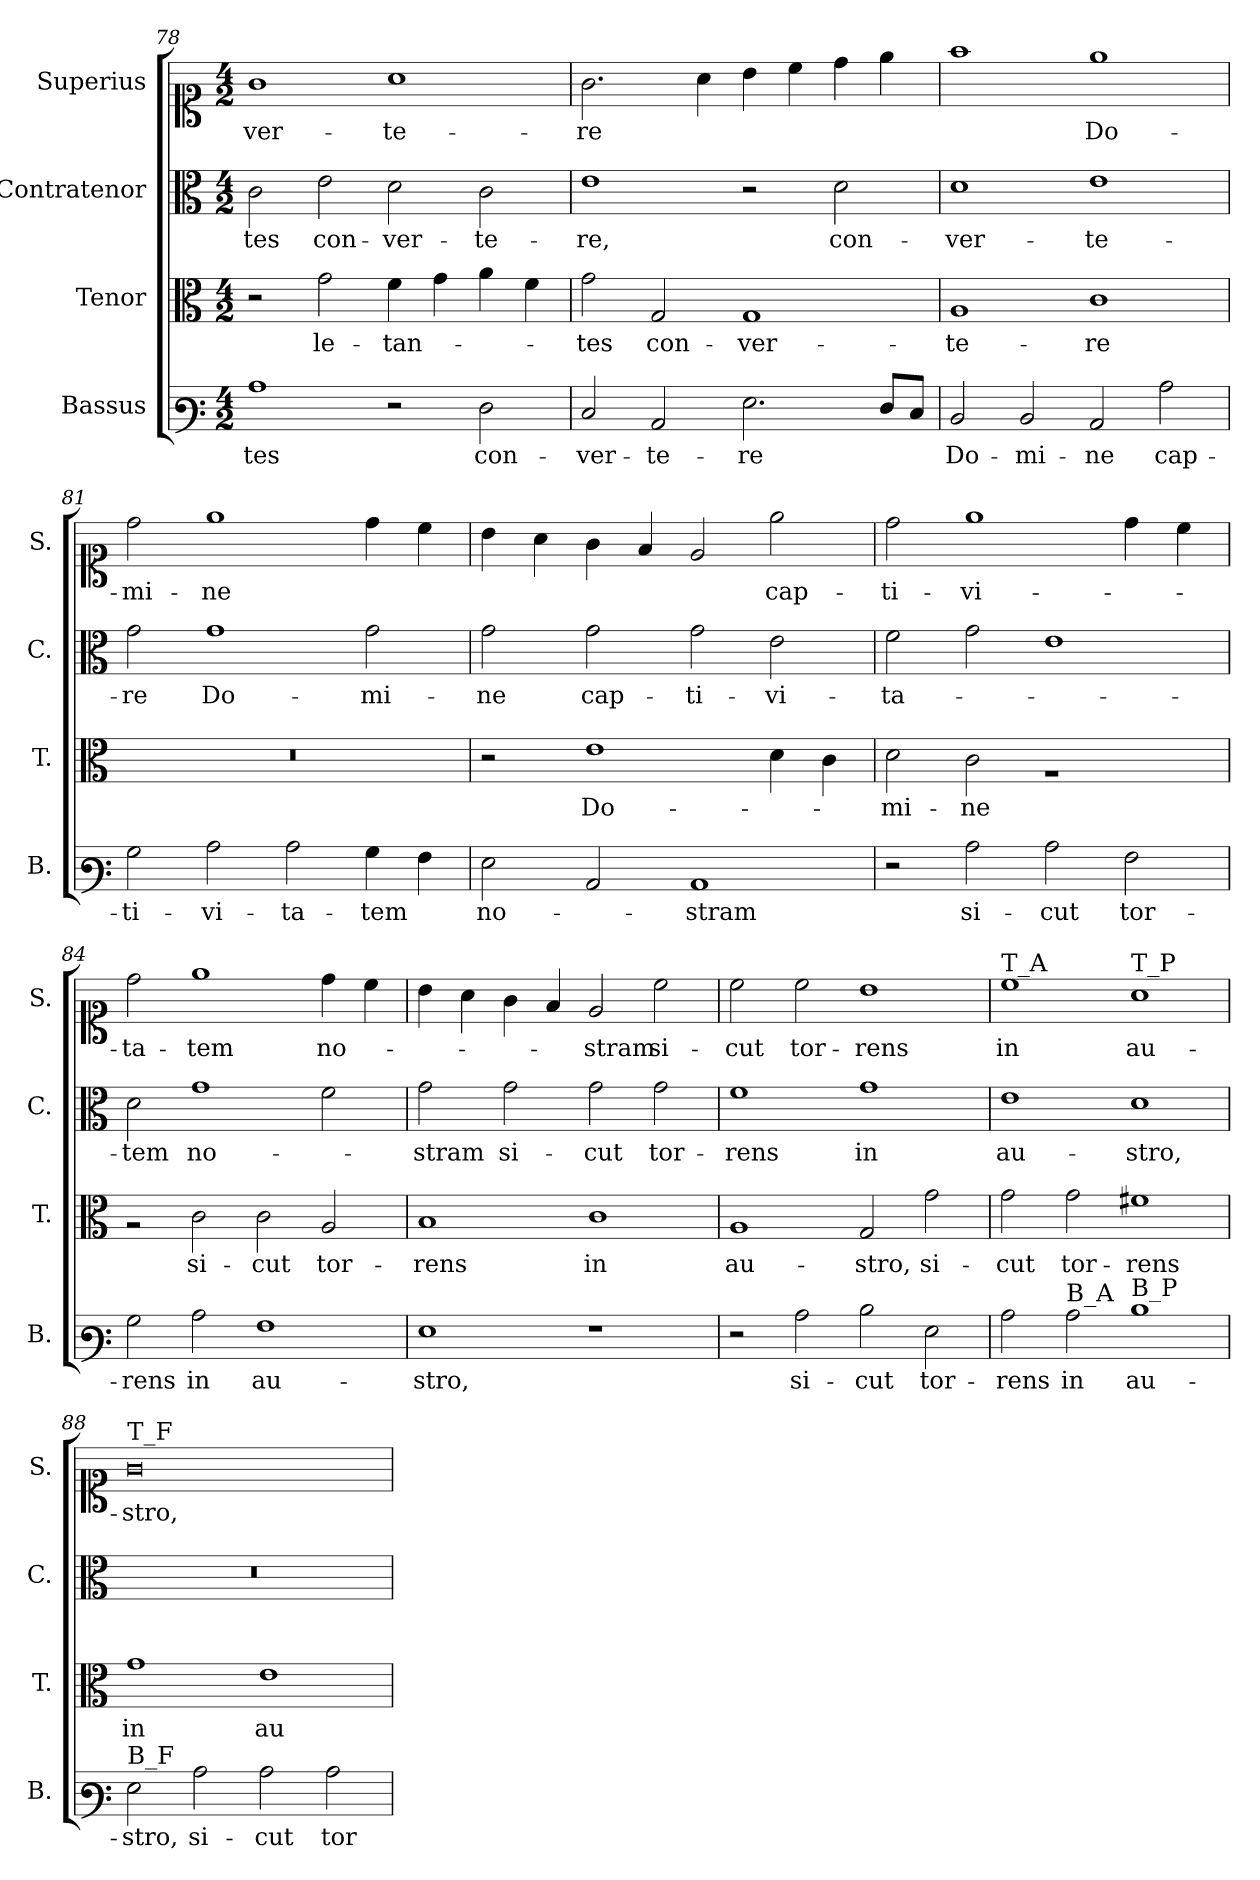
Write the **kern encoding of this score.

**kern	**text	**kern	**text	**kern	**text	**kern	**text
*part4	*part4	*part3	*part3	*part2	*part2	*part1	*part1
*staff4	*staff4	*staff3	*staff3	*staff2	*staff2	*staff1	*staff1
*I"Bassus	*	*I"Tenor	*	*I"Contratenor	*	*I"Superius	*
*I'B.	*	*I'T.	*	*I'C.	*	*I'S.	*
*clefF3	*	*clefC3	*	*clefC3	*	*clefC1	*
*k[]	*	*k[]	*	*k[]	*	*k[]	*
*M4/2	*	*M4/2	*	*M4/2	*	*M4/2	*
=78	=78	=78	=78	=78	=78	=78	=78
1c	-tes	2r	.	2c\	-tes	1g	-ver-
.	.	2g\	le-	2e\	con-	.	.
2r	.	4f\	-tan-	2d\	-ver-	1a	-te-
.	.	4g\	.	.	.	.	.
2F\	con-	4a\	.	2c\	-te-	.	.
.	.	4f\	.	.	.	.	.
=79	=79	=79	=79	=79	=79	=79	=79
2E/	-ver-	2g\	-tes	1e	re,	2.g\	-re
2C/	-te-	2G/	con-	.	.	.	.
.	.	.	.	.	.	4a\	.
2.G\	-re	1G	-ver-	2r	.	4b\	.
.	.	.	.	.	.	4cc\	.
.	.	.	.	2d\	con-	4dd\	.
8F/L	.	.	.	.	.	4ee\	.
8E/J	.	.	.	.	.	.	.
=80	=80	=80	=80	=80	=80	=80	=80
2D/	Do-	1A	-te-	1d	-ver-	1ff	.
2D/	-mi-	.	.	.	.	.	.
2C/	-ne	1c	-re	1e	-te-	1ee	Do-
2c\	cap-	.	.	.	.	.	.
=81	=81	=81	=81	=81	=81	=81	=81
!	!	!LO:N:vis=1	!	!	!	!	!
2B\	-ti-	0r	.	2g\	-re	2dd\	-mi-
2c\	-vi-	.	.	1g	Do-	1ee	-ne
2c\	-ta-	.	.	.	.	.	.
4B\	-tem	.	.	2g\	-mi-	4dd\	.
4A\	.	.	.	.	.	4cc\	.
=82	=82	=82	=82	=82	=82	=82	=82
2G\	no-	2r	.	2g\	-ne	4b\	.
.	.	.	.	.	.	4a\	.
2C/	.	1e	Do-	2g\	cap-	4g\	.
.	.	.	.	.	.	4f/	.
1C	-stram	.	.	2g\	-ti-	2e/	.
.	.	4d\	.	2e\	-vi-	2ee\	cap-
.	.	4c\	.	.	.	.	.
=83	=83	=83	=83	=83	=83	=83	=83
2r	.	2d\	-mi-	2f\	-ta-	2dd\	-ti-
2c\	si-	2c\	-ne	2g\	.	1ee	-vi-
2c\	-cut	1rA	.	1e	.	.	.
2A\	tor-	.	.	.	.	4dd\	.
.	.	.	.	.	.	4cc\	.
=84	=84	=84	=84	=84	=84	=84	=84
2B\	-rens	2rA	.	2d\	-tem	2dd\	ta-
2c\	in	2c\	si-	1g	no-	1ee	-tem
1A	au-	2c\	-cut	.	.	.	.
.	.	2A/	tor-	2f\	.	4dd\	no-
.	.	.	.	.	.	4cc\	.
=85	=85	=85	=85	=85	=85	=85	=85
1G	-stro,	1B	-rens	2g\	-stram	4b\	.
.	.	.	.	.	.	4a\	.
.	.	.	.	2g\	si-	4g\	.
.	.	.	.	.	.	4f/	.
1r	.	1c	in	2g\	-cut	2e/	-stram
.	.	.	.	2g\	tor-	2cc\	si-
=86	=86	=86	=86	=86	=86	=86	=86
2r	.	1A	au-	1f	-rens	2cc\	-cut
2c\	si-	.	.	.	.	2cc\	tor-
2d\	-cut	2G/	-stro,	1g	in	1b	-rens
2G\	tor-	2g\	si-	.	.	.	.
=87	=87	=87	=87	=87	=87	=87	=87
!	!	!	!	!	!	!LO:TX:a:t=T_A	!
2c\	-rens	2g\	-cut	1e	au-	1cc	in
!LO:TX:a:t=B_A	!	!	!	!	!	!	!
2c\	in	2g\	tor-	.	.	.	.
!	!	!	!	!	!	!LO:TX:a:t=T_P	!
!LO:TX:a:t=B_P	!	!	!	!	!	!	!
1d	au-	1f#X	-rens	1d	-stro,	1a	au-
=88	=88	=88	=88	=88	=88	=88	=88
!	!	!	!	!	!	!LO:TX:a:t=T_F	!
!LO:TX:a:t=B_F	!	!	!	!	!	!	!
!	!	!	!	!LO:N:vis=1	!	!	!
2G\	-stro,	1g	in	0r	.	0g	-stro,
2c\	si-	.	.	.	.	.	.
2c\	-cut	1e	au-	.	.	.	.
2c\	tor-	.	.	.	.	.	.
=	=	=	=	=	=	=	=
*-	*-	*-	*-	*-	*-	*-	*-
